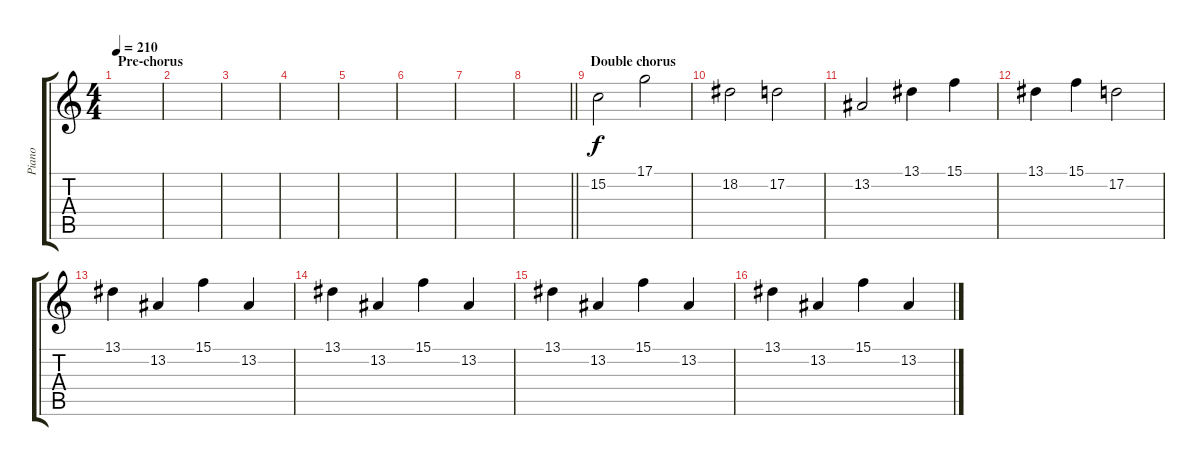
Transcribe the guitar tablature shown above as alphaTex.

\track ("Piano" "Piano") {instrument acousticgrandpiano}
\staff {score tabs}
\tuning (D4 A3 F3 C3 G2 C2) {hide}
\ts (4 4)
\section ("" "Pre-chorus")
\tempo 210
\clef g2
\ks c
|
|
|
|
|
|
|
\barLineRight lightlight
|
\section ("" "Double chorus")
15.2.2 17.1.2 |
18.2.2 17.2.2 |
13.2.2 13.1.4 15.1.4 |
13.1.4 15.1.4 17.2.2 |
13.1.4 13.2.4 15.1.4 13.2.4 |
13.1.4 13.2.4 15.1.4 13.2.4 |
13.1.4 13.2.4 15.1.4 13.2.4 |
13.1.4 13.2.4 15.1.4 13.2.4
